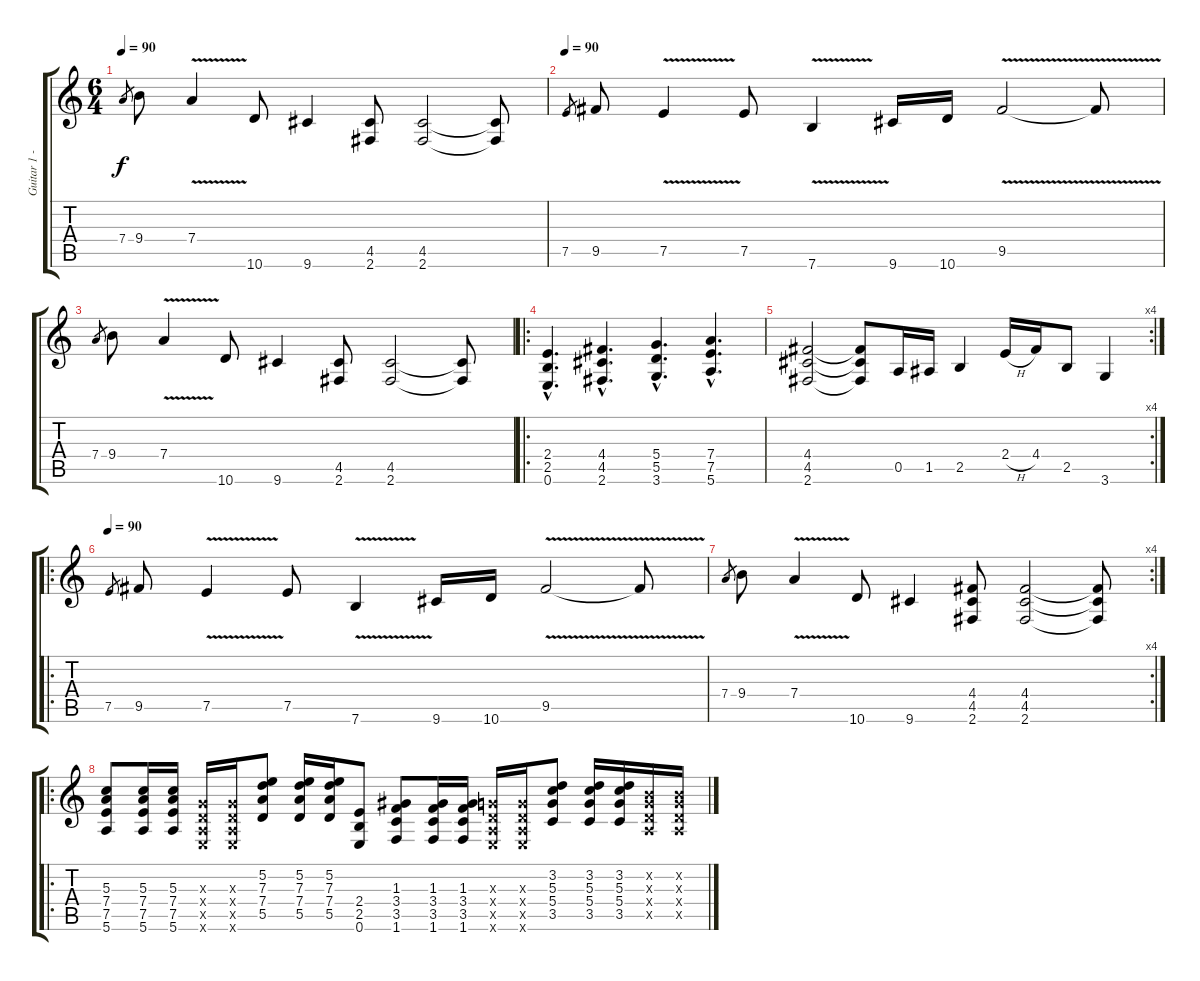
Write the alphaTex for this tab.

\track ("Guitar 1 - Rythm" "Guitar 1 -") {instrument distortionguitar}
\staff {score tabs}
\tuning (E4 B3 G3 D3 A2 E2) {hide}
\ts (6 4)
\tempo 90
\clef g2
\ks c
7.4.8{gr dy f} 9.4.8 7.4{v}.4 10.6.8 9.6.4 (4.5 2.6).8 (4.5 2.6).2 (4.5{t} 2.6{t}).8 |
\tempo 90
7.5.8{gr} 9.5.8{volume 16 instrument distortionguitar} 7.5{v}.4 7.5.8 7.6{v}.4 9.6.16 10.6.16 9.5{v}.2 9.5{t}.8 |
7.4.8{gr} 9.4.8 7.4{v}.4 10.6.8 9.6.4 (4.5 2.6).8 (4.5 2.6).2 (4.5{t} 2.6{t}).8 |
\ro
(2.4{hac} 2.5{hac} 0.6{hac}).4{d} (4.4{hac} 4.5{hac} 2.6{hac}).4{d} (5.4{hac} 5.5{hac} 3.6{hac}).4{d} (7.4{hac} 7.5{hac} 5.6{hac}).4{d} |
\rc 4
(4.4 4.5 2.6).2 (4.4{t} 4.5{t} 2.6{t}).8 0.5.16 1.5.16 2.5.4 2.4{h}.16 4.4.16 2.5.8 3.6.4 |
\ro
\tempo 90
7.5.8{gr} 9.5.8{volume 16 instrument distortionguitar} 7.5{v}.4 7.5.8 7.6{v}.4 9.6.16 10.6.16 9.5{v}.2 9.5{t}.8 |
\rc 4
7.4.8{gr} 9.4.8 7.4{v}.4 10.6.8 9.6.4 (4.4 4.5 2.6).8 (4.4 4.5 2.6).2 (4.4{t} 4.5{t} 2.6{t}).8 |
\ro
(5.3 7.4 7.5 5.6).8{volume 13} (5.3 7.4 7.5 5.6).16 (5.3 7.4 7.5 5.6).16 (0.3{x} 0.4{x} 0.5{x} 0.6{x}).16 (0.3{x} 0.4{x} 0.5{x} 0.6{x}).16 (5.2 7.3 7.4 5.5).8 (5.2 7.3 7.4 5.5).16 (5.2 7.3 7.4 5.5).16 (2.4 2.5 0.6).8 (1.3 3.4 3.5 1.6).8 (1.3 3.4 3.5 1.6).16 (1.3 3.4 3.5 1.6).16 (0.3{x} 0.4{x} 0.5{x} 0.6{x}).16 (0.3{x} 0.4{x} 0.5{x} 0.6{x}).16 (3.2 5.3 5.4 3.5).8 (3.2 5.3 5.4 3.5).16 (3.2 5.3 5.4 3.5).16 (0.2{x} 0.3{x} 0.4{x} 0.5{x}).16 (0.2{x} 0.3{x} 0.4{x} 0.5{x}).16
